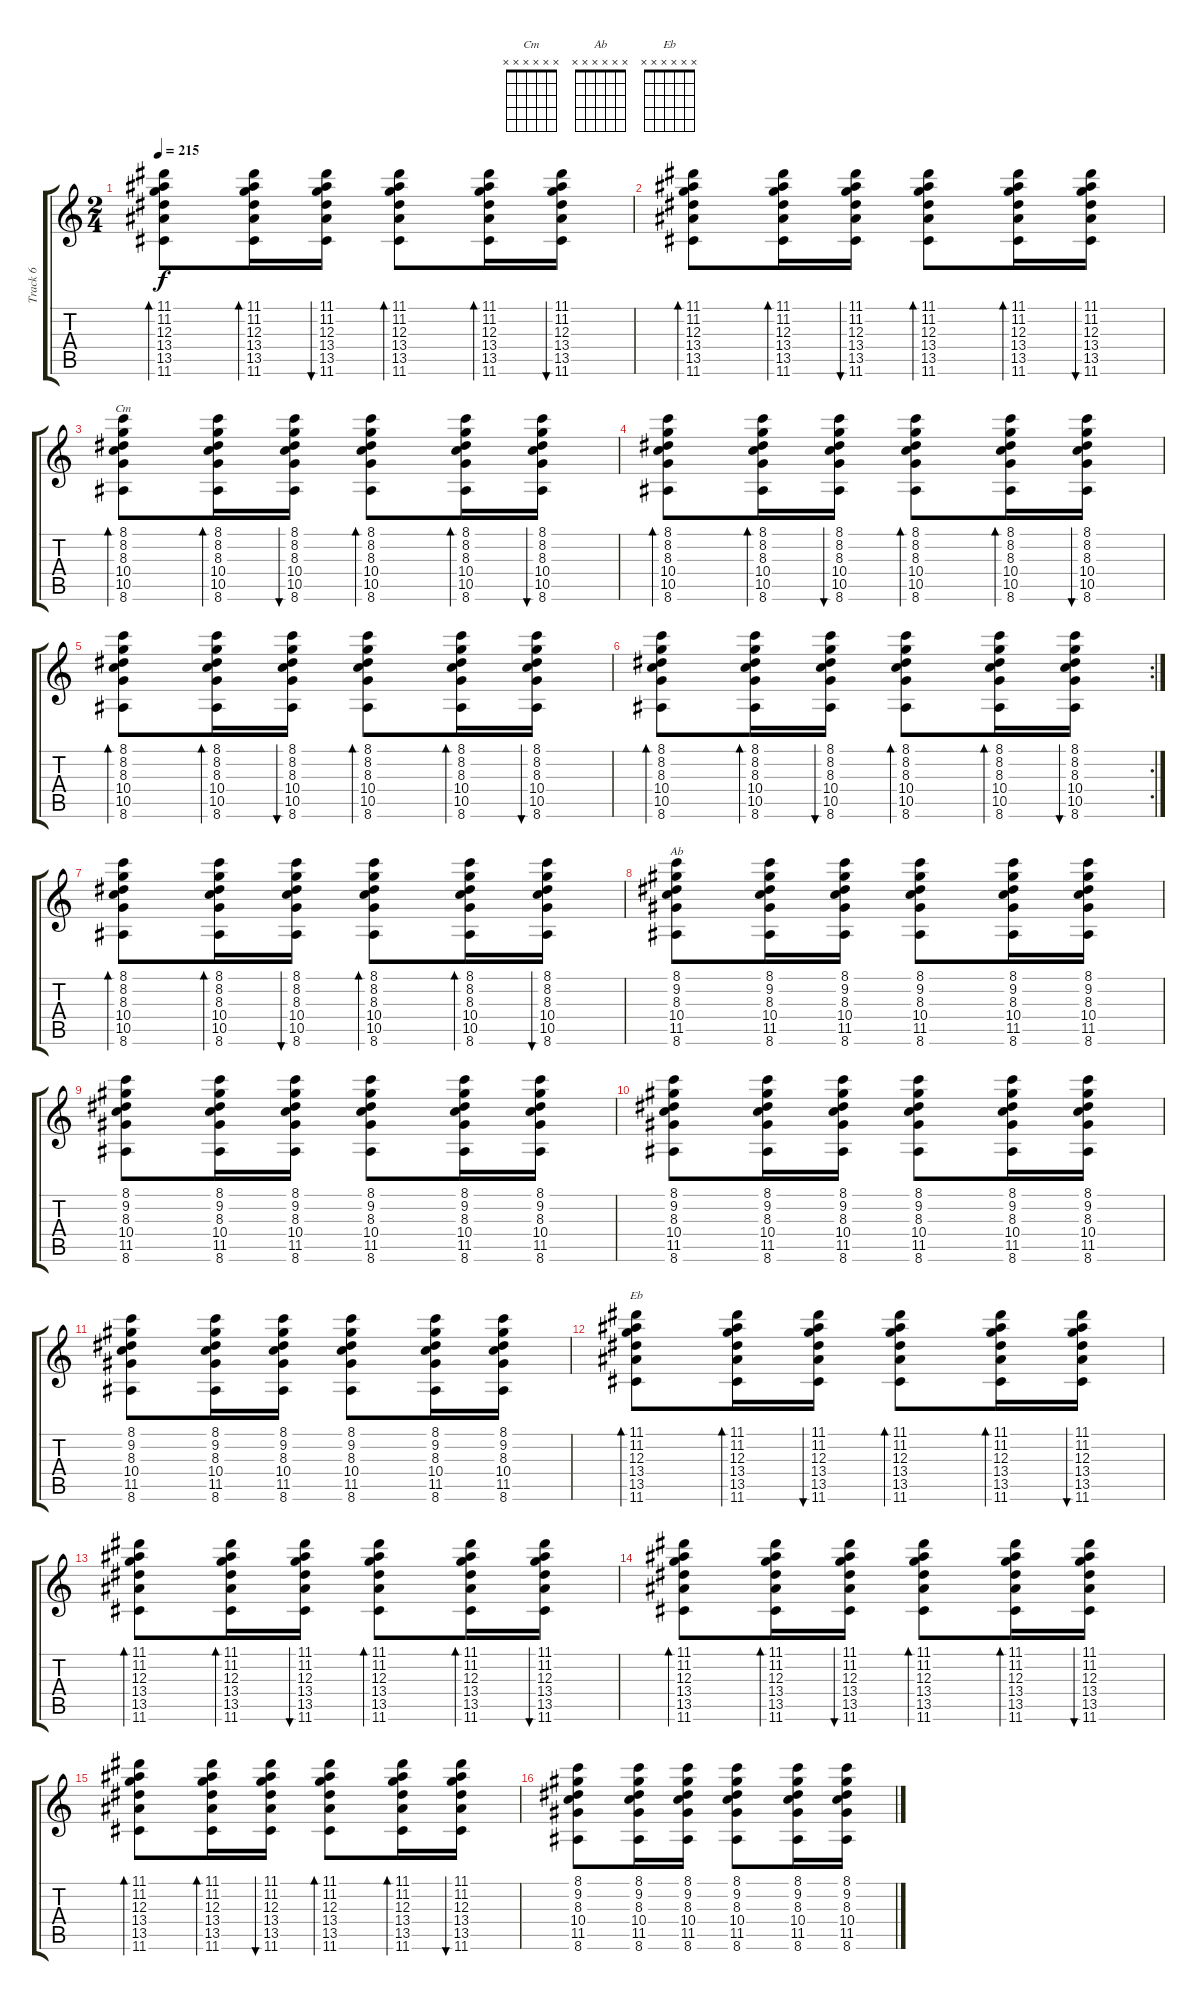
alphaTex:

\track ("Track 6" "Track 6") {instrument electricguitarjazz}
\staff {score tabs}
\tuning (E4 B3 G3 D3 A2 D2) {hide}
\chord ("Cm" x x x x x x)
\chord ("Ab" x x x x x x)
\chord ("Eb" x x x x x x)
\ts (2 4)
\tempo 215
\clef g2
\ks c
(11.1 11.2 12.3 13.4 13.5 11.6).8{bd 30 dy f} (11.1 11.2 12.3 13.4 13.5 11.6).16{bd 30} (11.1 11.2 12.3 13.4 13.5 11.6).16{bu 30} (11.1 11.2 12.3 13.4 13.5 11.6).8{bd 30} (11.1 11.2 12.3 13.4 13.5 11.6).16{bd 30} (11.1 11.2 12.3 13.4 13.5 11.6).16{bu 30} |
(11.1 11.2 12.3 13.4 13.5 11.6).8{bd 30} (11.1 11.2 12.3 13.4 13.5 11.6).16{bd 30} (11.1 11.2 12.3 13.4 13.5 11.6).16{bu 30} (11.1 11.2 12.3 13.4 13.5 11.6).8{bd 30} (11.1 11.2 12.3 13.4 13.5 11.6).16{bd 30} (11.1 11.2 12.3 13.4 13.5 11.6).16{bu 30} |
(8.1 8.2 8.3 10.4 10.5 8.6).8{bd 30 ch "Cm"} (8.1 8.2 8.3 10.4 10.5 8.6).16{bd 30} (8.1 8.2 8.3 10.4 10.5 8.6).16{bu 30} (8.1 8.2 8.3 10.4 10.5 8.6).8{bd 30} (8.1 8.2 8.3 10.4 10.5 8.6).16{bd 30} (8.1 8.2 8.3 10.4 10.5 8.6).16{bu 30} |
(8.1 8.2 8.3 10.4 10.5 8.6).8{bd 30} (8.1 8.2 8.3 10.4 10.5 8.6).16{bd 30} (8.1 8.2 8.3 10.4 10.5 8.6).16{bu 30} (8.1 8.2 8.3 10.4 10.5 8.6).8{bd 30} (8.1 8.2 8.3 10.4 10.5 8.6).16{bd 30} (8.1 8.2 8.3 10.4 10.5 8.6).16{bu 30} |
(8.1 8.2 8.3 10.4 10.5 8.6).8{bd 30} (8.1 8.2 8.3 10.4 10.5 8.6).16{bd 30} (8.1 8.2 8.3 10.4 10.5 8.6).16{bu 30} (8.1 8.2 8.3 10.4 10.5 8.6).8{bd 30} (8.1 8.2 8.3 10.4 10.5 8.6).16{bd 30} (8.1 8.2 8.3 10.4 10.5 8.6).16{bu 30} |
\rc 2
(8.1 8.2 8.3 10.4 10.5 8.6).8{bd 30} (8.1 8.2 8.3 10.4 10.5 8.6).16{bd 30} (8.1 8.2 8.3 10.4 10.5 8.6).16{bu 30} (8.1 8.2 8.3 10.4 10.5 8.6).8{bd 30} (8.1 8.2 8.3 10.4 10.5 8.6).16{bd 30} (8.1 8.2 8.3 10.4 10.5 8.6).16{bu 30} |
(8.1 8.2 8.3 10.4 10.5 8.6).8{bd 30} (8.1 8.2 8.3 10.4 10.5 8.6).16{bd 30} (8.1 8.2 8.3 10.4 10.5 8.6).16{bu 30} (8.1 8.2 8.3 10.4 10.5 8.6).8{bd 30} (8.1 8.2 8.3 10.4 10.5 8.6).16{bd 30} (8.1 8.2 8.3 10.4 10.5 8.6).16{bu 30} |
(8.1 9.2 8.3 10.4 11.5 8.6).8{ch "Ab"} (8.1 9.2 8.3 10.4 11.5 8.6).16 (8.1 9.2 8.3 10.4 11.5 8.6).16 (8.1 9.2 8.3 10.4 11.5 8.6).8 (8.1 9.2 8.3 10.4 11.5 8.6).16 (8.1 9.2 8.3 10.4 11.5 8.6).16 |
(8.1 9.2 8.3 10.4 11.5 8.6).8 (8.1 9.2 8.3 10.4 11.5 8.6).16 (8.1 9.2 8.3 10.4 11.5 8.6).16 (8.1 9.2 8.3 10.4 11.5 8.6).8 (8.1 9.2 8.3 10.4 11.5 8.6).16 (8.1 9.2 8.3 10.4 11.5 8.6).16 |
(8.1 9.2 8.3 10.4 11.5 8.6).8 (8.1 9.2 8.3 10.4 11.5 8.6).16 (8.1 9.2 8.3 10.4 11.5 8.6).16 (8.1 9.2 8.3 10.4 11.5 8.6).8 (8.1 9.2 8.3 10.4 11.5 8.6).16 (8.1 9.2 8.3 10.4 11.5 8.6).16 |
(8.1 9.2 8.3 10.4 11.5 8.6).8 (8.1 9.2 8.3 10.4 11.5 8.6).16 (8.1 9.2 8.3 10.4 11.5 8.6).16 (8.1 9.2 8.3 10.4 11.5 8.6).8 (8.1 9.2 8.3 10.4 11.5 8.6).16 (8.1 9.2 8.3 10.4 11.5 8.6).16 |
(11.1 11.2 12.3 13.4 13.5 11.6).8{bd 30 ch "Eb"} (11.1 11.2 12.3 13.4 13.5 11.6).16{bd 30} (11.1 11.2 12.3 13.4 13.5 11.6).16{bu 30} (11.1 11.2 12.3 13.4 13.5 11.6).8{bd 30} (11.1 11.2 12.3 13.4 13.5 11.6).16{bd 30} (11.1 11.2 12.3 13.4 13.5 11.6).16{bu 30} |
(11.1 11.2 12.3 13.4 13.5 11.6).8{bd 30} (11.1 11.2 12.3 13.4 13.5 11.6).16{bd 30} (11.1 11.2 12.3 13.4 13.5 11.6).16{bu 30} (11.1 11.2 12.3 13.4 13.5 11.6).8{bd 30} (11.1 11.2 12.3 13.4 13.5 11.6).16{bd 30} (11.1 11.2 12.3 13.4 13.5 11.6).16{bu 30} |
(11.1 11.2 12.3 13.4 13.5 11.6).8{bd 30} (11.1 11.2 12.3 13.4 13.5 11.6).16{bd 30} (11.1 11.2 12.3 13.4 13.5 11.6).16{bu 30} (11.1 11.2 12.3 13.4 13.5 11.6).8{bd 30} (11.1 11.2 12.3 13.4 13.5 11.6).16{bd 30} (11.1 11.2 12.3 13.4 13.5 11.6).16{bu 30} |
(11.1 11.2 12.3 13.4 13.5 11.6).8{bd 30} (11.1 11.2 12.3 13.4 13.5 11.6).16{bd 30} (11.1 11.2 12.3 13.4 13.5 11.6).16{bu 30} (11.1 11.2 12.3 13.4 13.5 11.6).8{bd 30} (11.1 11.2 12.3 13.4 13.5 11.6).16{bd 30} (11.1 11.2 12.3 13.4 13.5 11.6).16{bu 30} |
(8.1 9.2 8.3 10.4 11.5 8.6).8 (8.1 9.2 8.3 10.4 11.5 8.6).16 (8.1 9.2 8.3 10.4 11.5 8.6).16 (8.1 9.2 8.3 10.4 11.5 8.6).8 (8.1 9.2 8.3 10.4 11.5 8.6).16 (8.1 9.2 8.3 10.4 11.5 8.6).16
